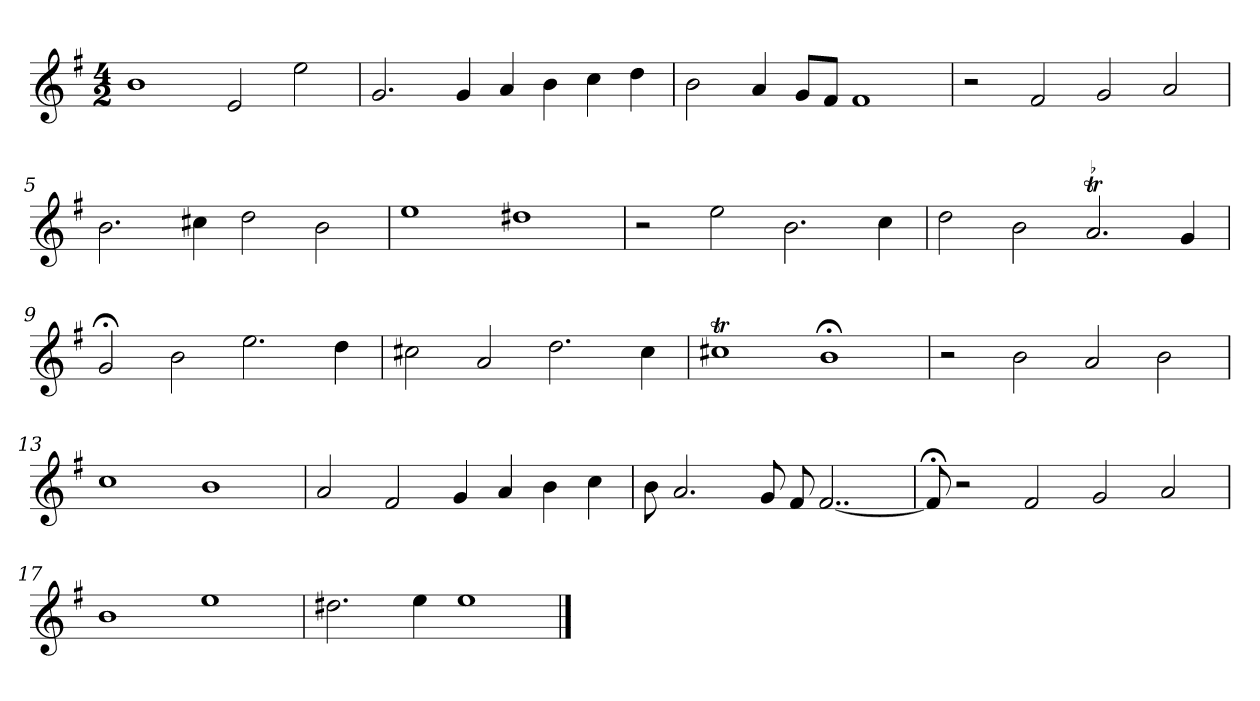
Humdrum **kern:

**kern
*part1
*staff1
*clefG2
*k[f#]
*e:
*M4/2
*MM168
=1
1b
2e
2ee
=2
2.g
4g
4a
4b
4cc
4dd
=3
2b
4a
8g/L
8f#/J
1f#
=4
2r
2f#
2g
2a
=5
2.b
4cc#X
2dd
2b
=6
1ee
1dd#X
=7
2r
2ee
2.b
4cc
=8
2dd
2b
!LO:TR:acc=-
2.at
4g
=9
2g;<
2b
2.ee
4dd
=10
2cc#X
2a
2.dd
4cc#
=11
1cc#Xt
1b;<
=12
2r
2b
2a
2b
=13
1cc
1b
=14
2a
2f#
4g
4a
4b
4cc
=15
8b
2.a
8g
8f#
[2..f#
=16
8f#;<]
2r
2f#
2g
2a
=17
1b
1ee
=18
2.dd#X
4ee
1ee
==
*-
